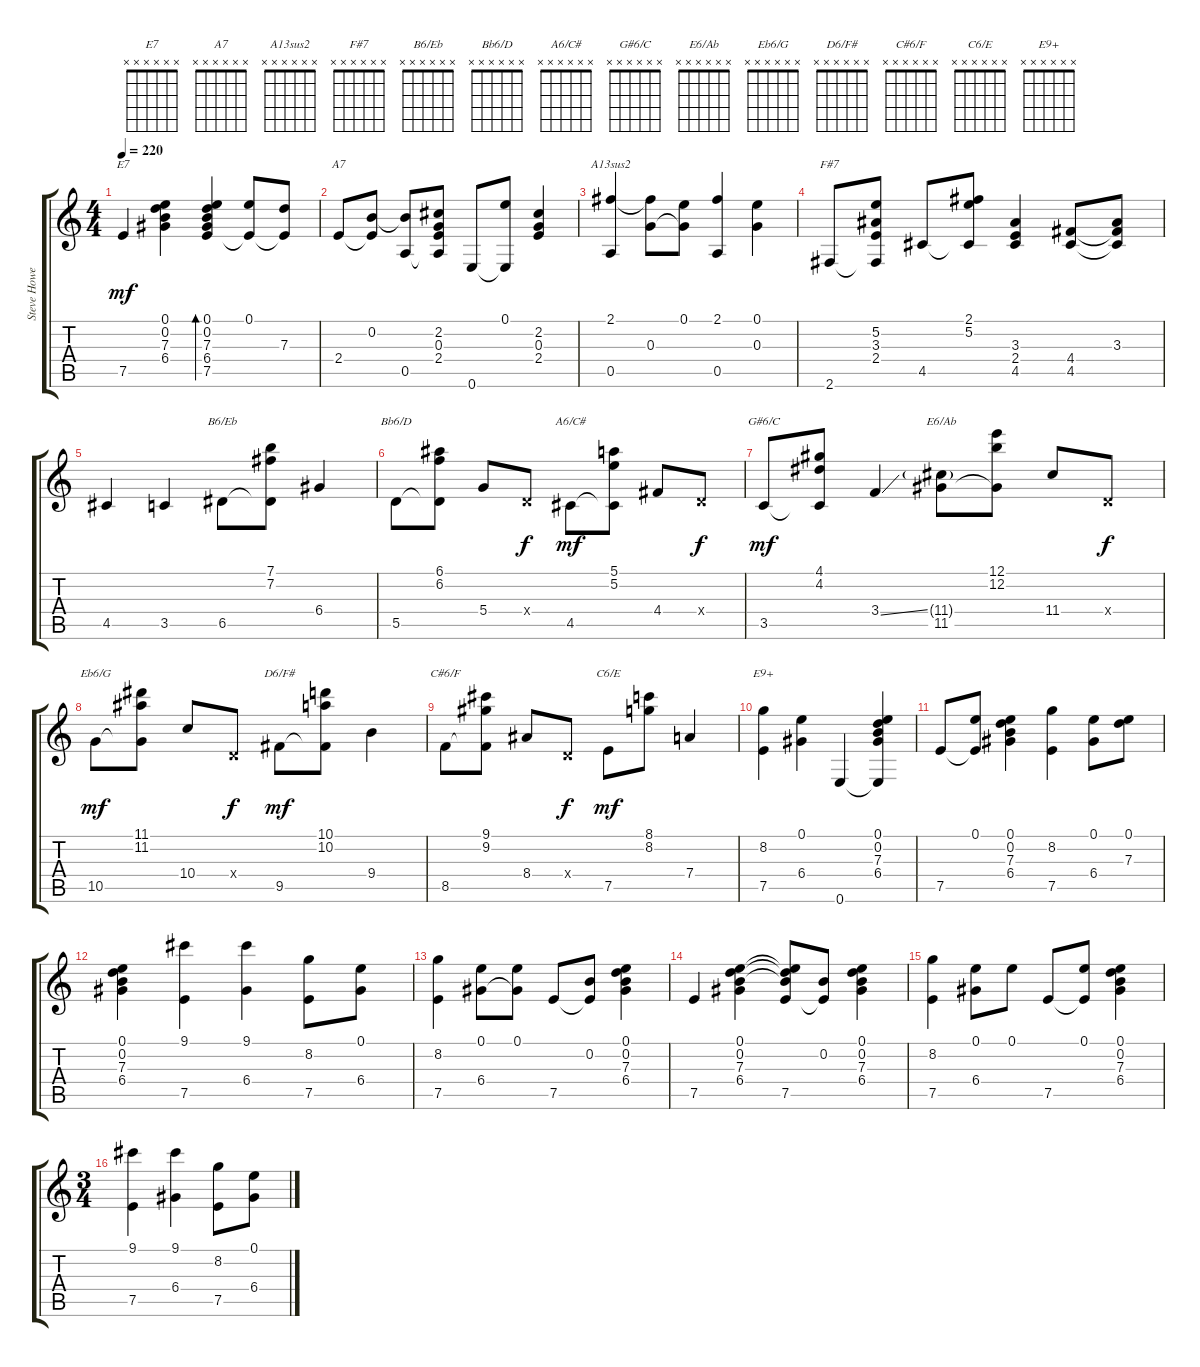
\track ("Steve Howe" "Steve Howe") {instrument acousticguitarsteel}
\staff {score tabs}
\tuning (E4 B3 G3 D3 A2 E2) {hide}
\chord ("E7" x x x x x x)
\chord ("A7" x x x x x x)
\chord ("A13sus2" x x x x x x)
\chord ("F#7" x x x x x x)
\chord ("B6/Eb" x x x x x x)
\chord ("Bb6/D" x x x x x x)
\chord ("A6/C#" x x x x x x)
\chord ("G#6/C" x x x x x x)
\chord ("E6/Ab" x x x x x x)
\chord ("Eb6/G" x x x x x x)
\chord ("D6/F#" x x x x x x)
\chord ("C#6/F" x x x x x x)
\chord ("C6/E" x x x x x x)
\chord ("E9+" x x x x x x)
\ts (4 4)
\tempo 220
\clef g2
\ks c
7.5.4{ch "E7" dy mf} (0.1 0.2 7.3 6.4).4 (0.1 0.2 7.3 6.4 7.5).4{bd 60} (0.1 7.5{t}).8 (7.3 7.5{t}).8 |
2.4.8{ch "A7"} (0.2 2.4{t}).8 (0.2{t} 0.5).8 (2.2 0.3 2.4 0.5{t}).8 0.6.8 (0.1 0.6{t}).8 (2.2 0.3 2.4).4 |
(2.1 0.5).4{ch "A13sus2"} (2.1{t} 0.3).8 (0.1 0.3{t}).8 (2.1 0.5).4 (0.1 0.3).4 |
2.6.8{ch "F#7"} (5.2 3.3 2.4 2.6{t}).8 4.5.8 (2.1 5.2 4.5{t}).8 (3.3 2.4 4.5).4 (4.4 4.5).8 (3.3 4.4{t} 4.5{t}).8 |
4.5.4 3.5.4 6.5.8{ch "B6/Eb"} (7.1 7.2 6.5{t}).8 6.4.4 |
5.5.8{ch "Bb6/D"} (6.1 6.2 5.5{t}).8 5.4.8 0.4{x}.8{dy f} 4.5.8{ch "A6/C#" dy mf} (5.1 5.2 4.5{t}).8 4.4.8 0.4{x}.8{dy f} |
3.5.8{ch "G#6/C" dy mf} (4.1 4.2 3.5{t}).8 3.4{ss}.4 (11.4{g} 11.5).8{ch "E6/Ab"} (12.1 12.2 11.5{t}).8 11.4.8 0.4{x}.8{dy f} |
10.5.8{ch "Eb6/G" dy mf} (11.1 11.2 10.5{t}).8 10.4.8 0.4{x}.8{dy f} 9.5.8{ch "D6/F#" dy mf} (10.1 10.2 9.5{t}).8 9.4.4 |
8.5.8{ch "C#6/F"} (9.1 9.2 8.5{t}).8 8.4.8 0.4{x}.8{dy f} 7.5.8{ch "C6/E" dy mf} (8.1 8.2).8 7.4.4 |
(8.2 7.5).4{ch "E9+"} (0.1 6.4).4 0.6.4 (0.1 0.2 7.3 6.4 0.6{t}).4 |
7.5.8 (0.1 7.5{t}).8 (0.1 0.2 7.3 6.4).4 (8.2 7.5).4 (0.1 6.4).8 (0.1 7.3).8 |
(0.1 0.2 7.3 6.4).4 (9.1 7.5).4 (9.1 6.4).4 (8.2 7.5).8 (0.1 6.4).8 |
(8.2 7.5).4 (0.1 6.4).8 (0.1 6.4{t}).8 7.5.8 (0.2 7.5{t}).8 (0.1 0.2 7.3 6.4).4 |
7.5.4 (0.1 0.2 7.3 6.4).4 (0.1{t} 0.2{t} 7.3{t} 7.5).8 (0.2 7.5{t}).8 (0.1 0.2 7.3 6.4).4 |
(8.2 7.5).4 (0.1 6.4).8 0.1.8 7.5.8 (0.1 7.5{t}).8 (0.1 0.2 7.3 6.4).4 |
\ts (3 4)
(9.1 7.5).4 (9.1 6.4).4 (8.2 7.5).8 (0.1 6.4).8
